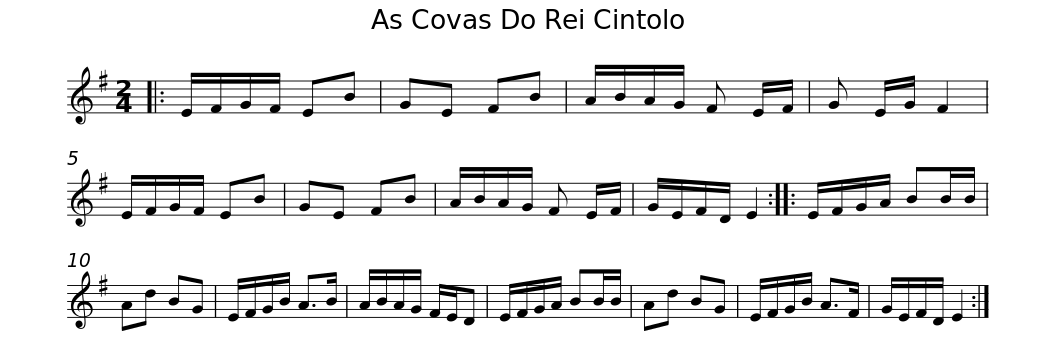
X:1
L:1/8
M:2/4
I:linebreak $
K:G
V:1 treble
V:1
|: E/F/G/F/ EB | GE FB | A/B/A/G/ F E/F/ | G E/G/ F2 | E/F/G/F/ EB | %5
 GE FB | A/B/A/G/ F E/F/ | G/E/F/D/ E2 ::$ E/F/G/A/ BB/B/ | Ad BG | %10
 E/F/G/B/ A>B | A/B/A/G/ F/E/D | E/F/G/A/ BB/B/ | Ad BG | E/F/G/B/ A>F |$ %15
 G/E/F/D/ E2 :| %16
